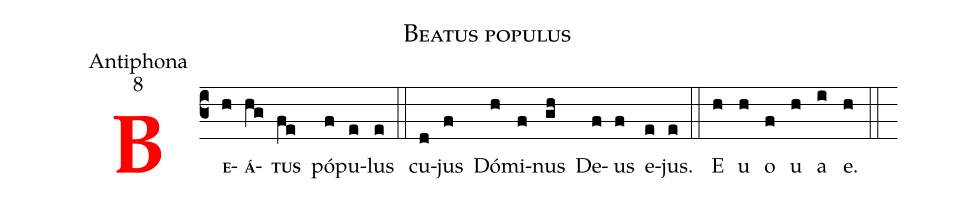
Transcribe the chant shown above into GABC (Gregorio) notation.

name:Beatus populus;
office-part:Antiphona;
mode:8;
%%
<v>\bf\textcolor{red}{B}</v><v>\bf\scriptsize{E}</v>(c3h)<v>\bf\scriptsize{Á}</v>(hg)<v>\bf\scriptsize{TUS}</v>(fe) pó(f)pu(e)lus(e) (::) cu(d)jus(f) Dó(h)mi(f)nus(gh) De(f)us(f) e(e)jus.(e) (::)
E(h) u(h) o(f) u(h) a(i) e.(h) (::)
